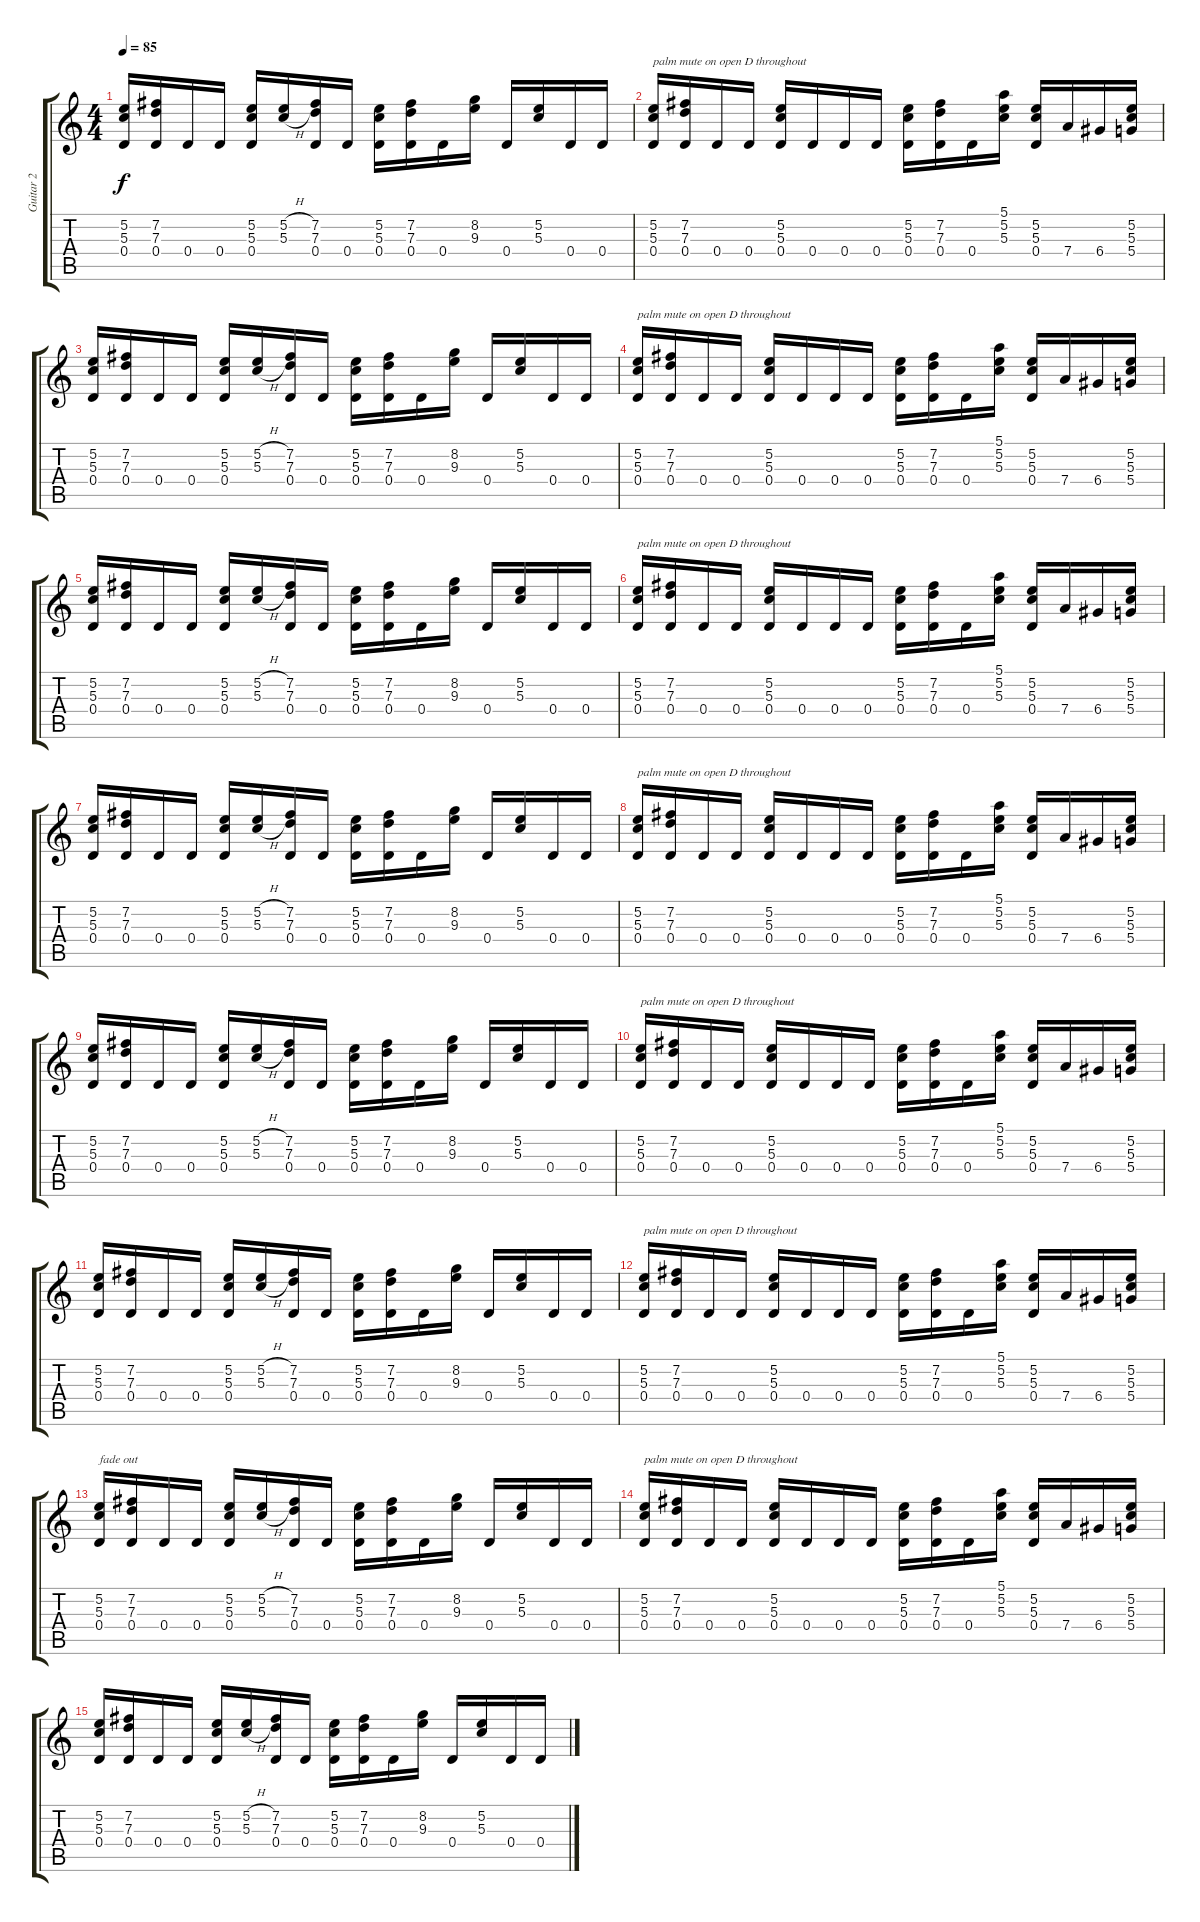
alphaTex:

\track ("Guitar 2" "Guitar 2") {instrument overdrivenguitar}
\staff {score tabs}
\tuning (E4 B3 G3 D3 A2 E2) {hide}
\ts (4 4)
\tempo 85
\clef g2
\ks c
(5.2 5.3 0.4).16{dy f} (7.2 7.3 0.4).16 0.4.16 0.4.16 (5.2 5.3 0.4).16 (5.2{h} 5.3{h}).16 (7.2 7.3 0.4).16 0.4.16 (5.2 5.3 0.4).16 (7.2 7.3 0.4).16 0.4.16 (8.2 9.3).16 0.4.16 (5.2 5.3).16 0.4.16 0.4.16 |
(5.2 5.3 0.4).16{txt "palm mute on open D throughout"} (7.2 7.3 0.4).16 0.4.16 0.4.16 (5.2 5.3 0.4).16 0.4.16 0.4.16 0.4.16 (5.2 5.3 0.4).16 (7.2 7.3 0.4).16 0.4.16 (5.1 5.2 5.3).16 (5.2 5.3 0.4).16 7.4.16 6.4.16 (5.2 5.3 5.4).16 |
(5.2 5.3 0.4).16 (7.2 7.3 0.4).16 0.4.16 0.4.16 (5.2 5.3 0.4).16 (5.2{h} 5.3{h}).16 (7.2 7.3 0.4).16 0.4.16 (5.2 5.3 0.4).16 (7.2 7.3 0.4).16 0.4.16 (8.2 9.3).16 0.4.16 (5.2 5.3).16 0.4.16 0.4.16 |
(5.2 5.3 0.4).16{txt "palm mute on open D throughout"} (7.2 7.3 0.4).16 0.4.16 0.4.16 (5.2 5.3 0.4).16 0.4.16 0.4.16 0.4.16 (5.2 5.3 0.4).16 (7.2 7.3 0.4).16 0.4.16 (5.1 5.2 5.3).16 (5.2 5.3 0.4).16 7.4.16 6.4.16 (5.2 5.3 5.4).16 |
(5.2 5.3 0.4).16 (7.2 7.3 0.4).16 0.4.16 0.4.16 (5.2 5.3 0.4).16 (5.2{h} 5.3{h}).16 (7.2 7.3 0.4).16 0.4.16 (5.2 5.3 0.4).16 (7.2 7.3 0.4).16 0.4.16 (8.2 9.3).16 0.4.16 (5.2 5.3).16 0.4.16 0.4.16 |
(5.2 5.3 0.4).16{txt "palm mute on open D throughout"} (7.2 7.3 0.4).16 0.4.16 0.4.16 (5.2 5.3 0.4).16 0.4.16 0.4.16 0.4.16 (5.2 5.3 0.4).16 (7.2 7.3 0.4).16 0.4.16 (5.1 5.2 5.3).16 (5.2 5.3 0.4).16 7.4.16 6.4.16 (5.2 5.3 5.4).16 |
(5.2 5.3 0.4).16 (7.2 7.3 0.4).16 0.4.16 0.4.16 (5.2 5.3 0.4).16 (5.2{h} 5.3{h}).16 (7.2 7.3 0.4).16 0.4.16 (5.2 5.3 0.4).16 (7.2 7.3 0.4).16 0.4.16 (8.2 9.3).16 0.4.16 (5.2 5.3).16 0.4.16 0.4.16 |
(5.2 5.3 0.4).16{txt "palm mute on open D throughout"} (7.2 7.3 0.4).16 0.4.16 0.4.16 (5.2 5.3 0.4).16 0.4.16 0.4.16 0.4.16 (5.2 5.3 0.4).16 (7.2 7.3 0.4).16 0.4.16 (5.1 5.2 5.3).16 (5.2 5.3 0.4).16 7.4.16 6.4.16 (5.2 5.3 5.4).16 |
(5.2 5.3 0.4).16 (7.2 7.3 0.4).16 0.4.16 0.4.16 (5.2 5.3 0.4).16 (5.2{h} 5.3{h}).16 (7.2 7.3 0.4).16 0.4.16 (5.2 5.3 0.4).16 (7.2 7.3 0.4).16 0.4.16 (8.2 9.3).16 0.4.16 (5.2 5.3).16 0.4.16 0.4.16 |
(5.2 5.3 0.4).16{txt "palm mute on open D throughout"} (7.2 7.3 0.4).16 0.4.16 0.4.16 (5.2 5.3 0.4).16 0.4.16 0.4.16 0.4.16 (5.2 5.3 0.4).16 (7.2 7.3 0.4).16 0.4.16 (5.1 5.2 5.3).16 (5.2 5.3 0.4).16 7.4.16 6.4.16 (5.2 5.3 5.4).16 |
(5.2 5.3 0.4).16 (7.2 7.3 0.4).16 0.4.16 0.4.16 (5.2 5.3 0.4).16 (5.2{h} 5.3{h}).16 (7.2 7.3 0.4).16 0.4.16 (5.2 5.3 0.4).16 (7.2 7.3 0.4).16 0.4.16 (8.2 9.3).16 0.4.16 (5.2 5.3).16 0.4.16 0.4.16 |
(5.2 5.3 0.4).16{txt "palm mute on open D throughout"} (7.2 7.3 0.4).16 0.4.16 0.4.16 (5.2 5.3 0.4).16 0.4.16 0.4.16 0.4.16 (5.2 5.3 0.4).16 (7.2 7.3 0.4).16 0.4.16 (5.1 5.2 5.3).16 (5.2 5.3 0.4).16 7.4.16 6.4.16 (5.2 5.3 5.4).16 |
(5.2 5.3 0.4).16{txt "fade out"} (7.2 7.3 0.4).16 0.4.16 0.4.16 (5.2 5.3 0.4).16 (5.2{h} 5.3{h}).16 (7.2 7.3 0.4).16 0.4.16 (5.2 5.3 0.4).16 (7.2 7.3 0.4).16 0.4.16 (8.2 9.3).16 0.4.16 (5.2 5.3).16 0.4.16 0.4.16 |
(5.2 5.3 0.4).16{txt "palm mute on open D throughout"} (7.2 7.3 0.4).16 0.4.16 0.4.16 (5.2 5.3 0.4).16 0.4.16 0.4.16 0.4.16 (5.2 5.3 0.4).16 (7.2 7.3 0.4).16 0.4.16 (5.1 5.2 5.3).16 (5.2 5.3 0.4).16 7.4.16 6.4.16 (5.2 5.3 5.4).16 |
(5.2 5.3 0.4).16 (7.2 7.3 0.4).16 0.4.16 0.4.16 (5.2 5.3 0.4).16 (5.2{h} 5.3{h}).16 (7.2 7.3 0.4).16 0.4.16 (5.2 5.3 0.4).16 (7.2 7.3 0.4).16 0.4.16 (8.2 9.3).16 0.4.16 (5.2 5.3).16 0.4.16 0.4.16
